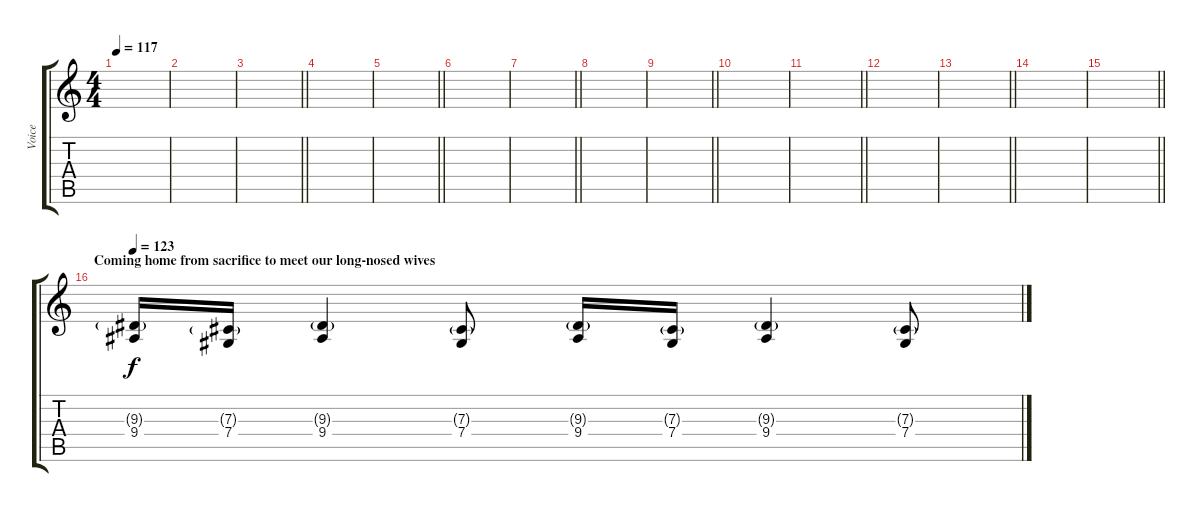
\track ("Voice" "Voice") {mute instrument lead1square}
\staff {score tabs}
\tuning (Eb4 Bb3 Gb3 Db3 Ab2 Eb2) {hide}
\ts (4 4)
\tempo 117
\clef g2
\ks c
|
|
\barLineRight lightlight
|
|
\barLineRight lightlight
|
|
\barLineRight lightlight
|
|
\barLineRight lightlight
|
|
\barLineRight lightlight
|
|
\barLineRight lightlight
|
|
\barLineRight lightlight
|
\section ("" "Coming home from sacrifice to meet our long-nosed wives ")
\tempo 123
(9.3{g} 9.4).16 (7.3{g} 7.4).16 (9.3{g} 9.4).4 (7.3{g} 7.4).8 (9.3{g} 9.4).16 (7.3{g} 7.4).16 (9.3{g} 9.4).4 (7.3{g} 7.4).8
